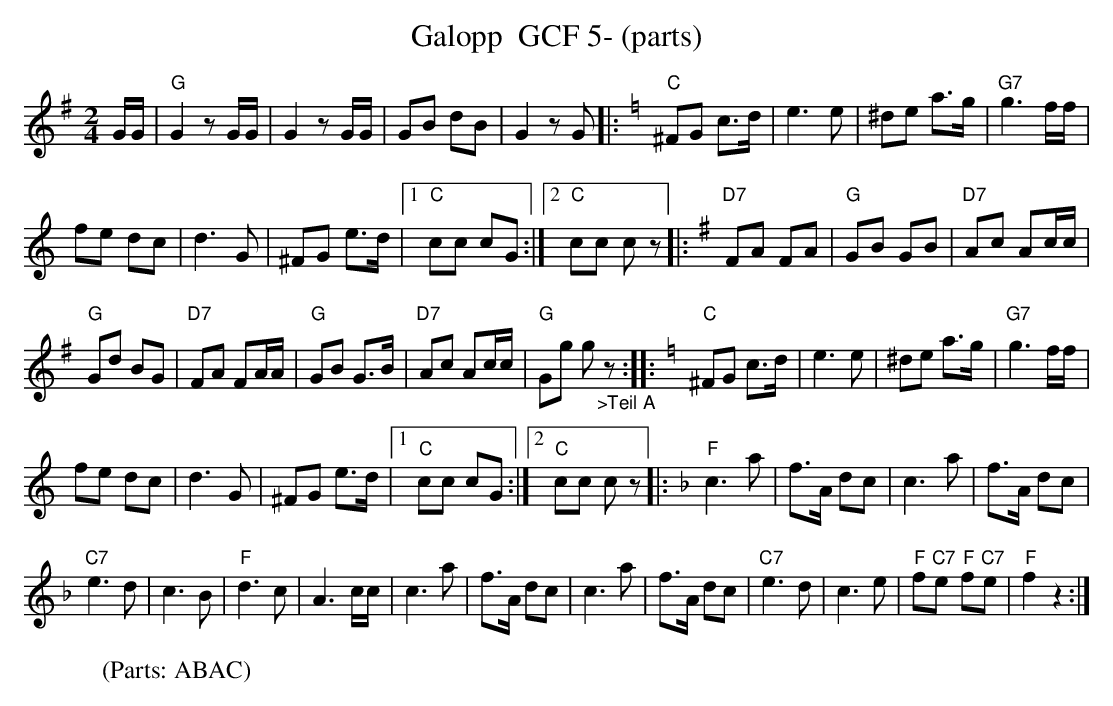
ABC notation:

X:1
T:Galopp  GCF 5- (parts)
M:2/4
L:1/8
K:G %%MIDI gchordon
G/2G/2 | "G"G2zG/2G/2 | G2zG/2G/2 | GB dB | G2zG |: [K:C] "C"^FG c>d | e3e | ^de a>g | \
"G7"g3f/2f/2 |
 fe dc | d3G | ^FG e>d |1 "C"cc cG :|2 "C"cc cz |: [K:G] "D7"FA FA | "G"GB GB | \
"D7"Ac Ac/2c/2 |
 "G"Gd BG | "D7"FA FA/2A/2 | "G"GB G>B | "D7"Ac Ac/2c/2 | "G"Gg g"_>Teil A"z :: [K:C] \
"C"^FG c>d | e3e | ^de a>g | \
"G7"g3f/2f/2 |
 fe dc | d3G | ^FG e>d |1 "C"cc cG :|2 "C"cc cz |: [K:F] \
 "F"c3a | f>A dc | c3a | f>A dc |
 "C7"e3d | c3B | "F"d3c | A3c/2c/2 | \
c3a | f>A dc | c3a | f>A dc | "C7"e3d | c3e | "F"f"C7"e "F"f"C7"e | "F"f2z2 :|
W:(Parts: ABAC)
